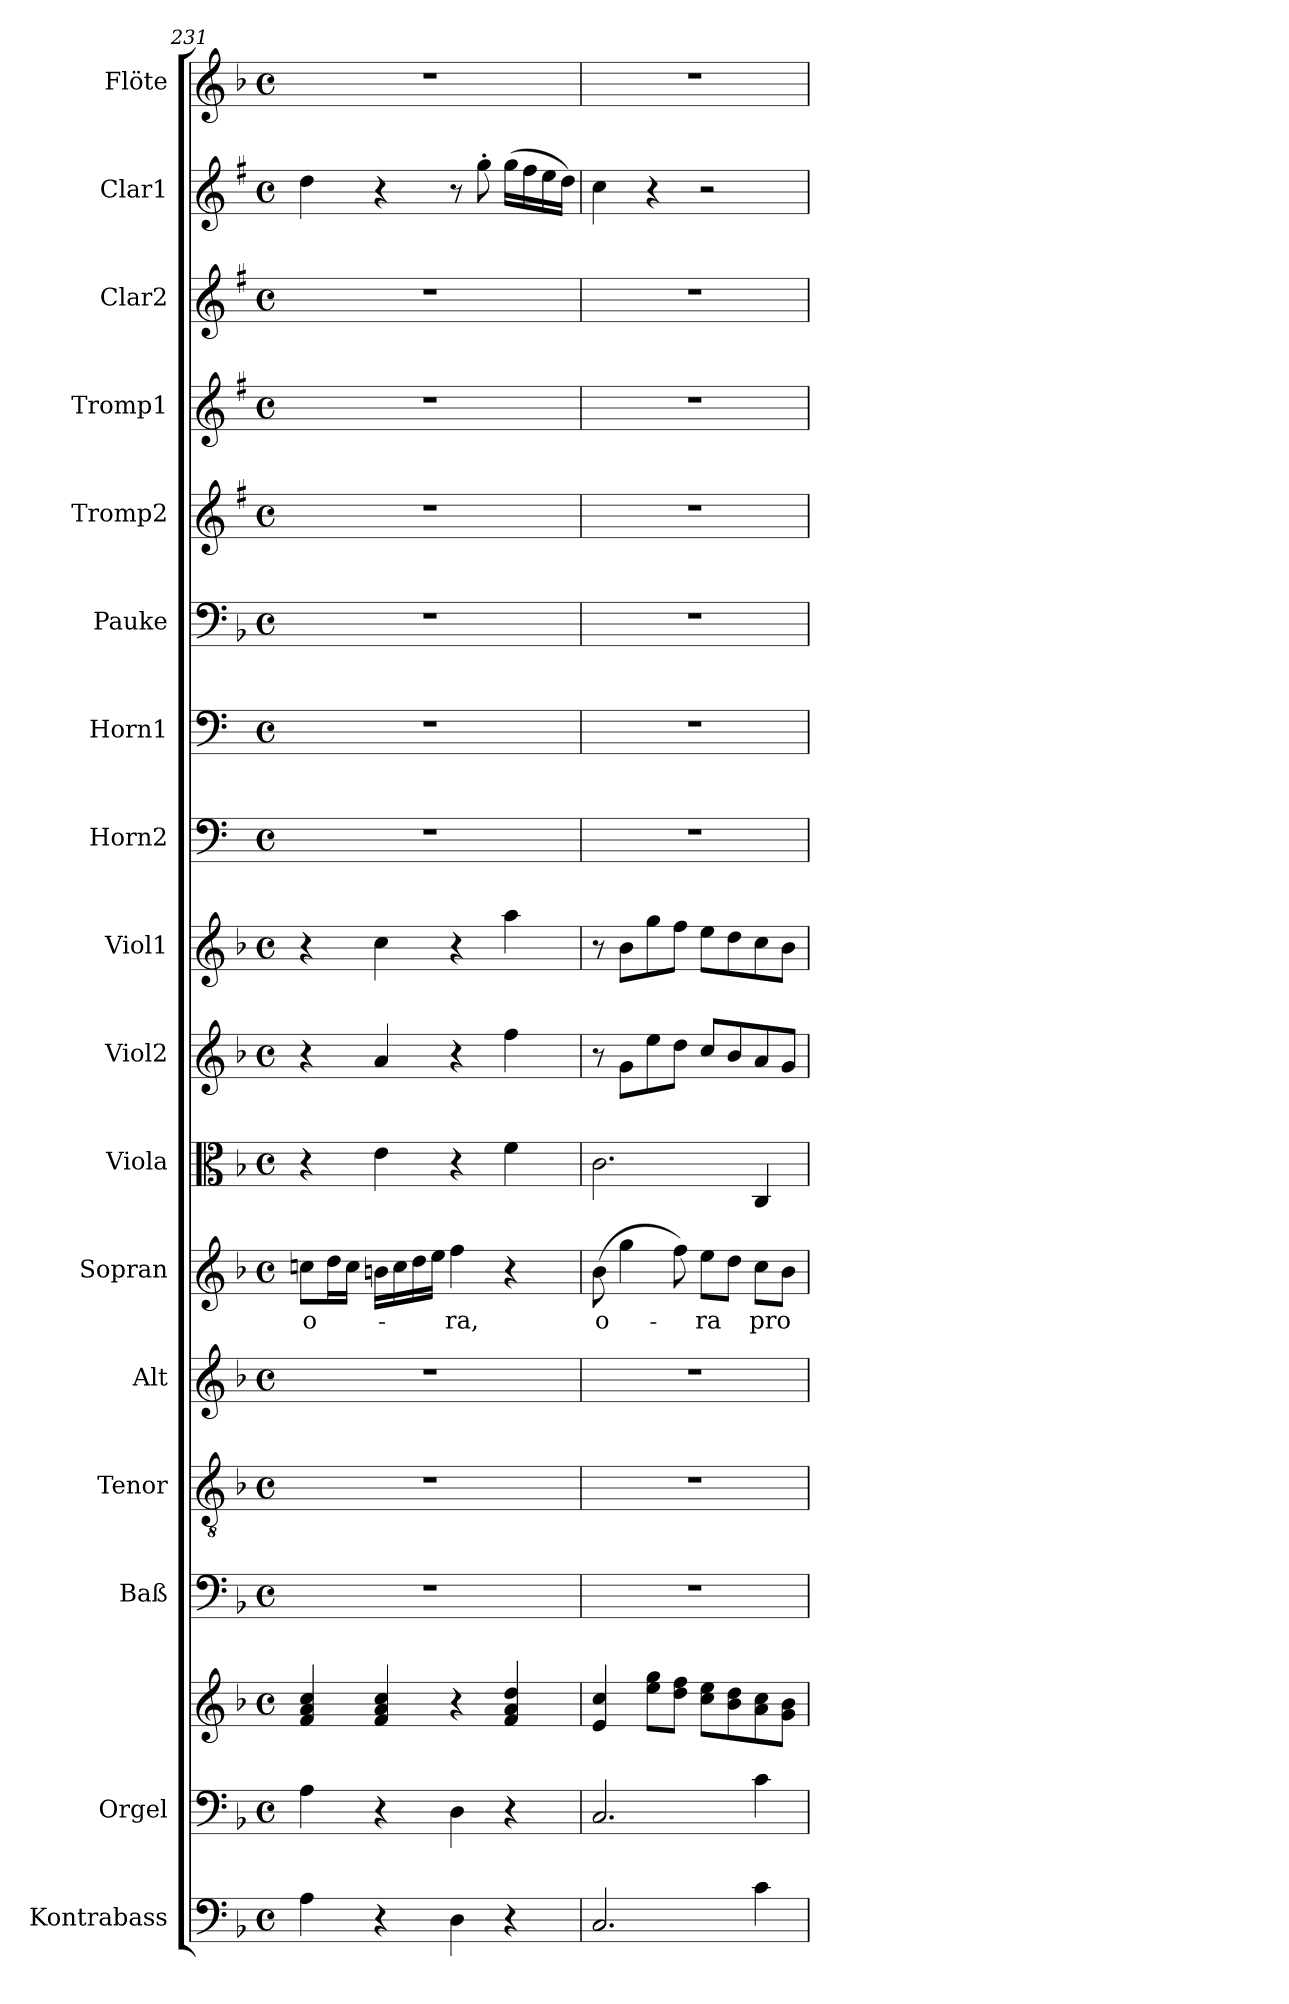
**kern	**kern	**kern	**kern	**kern	**kern	**kern	**text	**kern	**kern	**kern	**kern	**kern	**kern	**kern	**kern	**kern	**kern	**kern
*part17	*part16	*part16	*part15	*part14	*part13	*part12	*part12	*part11	*part10	*part9	*part8	*part7	*part6	*part5	*part4	*part3	*part2	*part1
*staff18	*staff17	*staff16	*staff15	*staff14	*staff13	*staff12	*staff12	*staff11	*staff10	*staff9	*staff8	*staff7	*staff6	*staff5	*staff4	*staff3	*staff2	*staff1
*I"Kontrabass	*I"Orgel	*	*I"Baß	*I"Tenor	*I"Alt	*I"Sopran	*	*I"Viola	*I"Viol2	*I"Viol1	*I"Horn2	*I"Horn1	*I"Pauke	*I"Tromp2	*I"Tromp1	*I"Clar2	*I"Clar1	*I"Flöte
*I'Kb	*	*	*I'B	*I'T	*I'A	*I'S	*	*I'Vla	*I'Vl2	*I'Vl1	*I'Hr2	*I'Hr1	*I'Pk	*I'Tr2	*I'Tr1	*I'Cl2	*I'Cl1	*I'Fl
*clefF4	*clefF4	*clefG2	*clefF4	*clefGv2	*clefG2	*clefG2	*	*clefC3	*clefG2	*clefG2	*clefF4	*clefF4	*clefF4	*clefG2	*clefG2	*clefG2	*clefG2	*clefG2
*ITrd7c12	*	*	*	*	*	*	*	*	*	*	*ITrd4c7	*ITrd4c7	*	*ITrd1c2	*ITrd1c2	*ITrd1c2	*ITrd1c2	*
*k[b-]	*k[b-]	*k[b-]	*k[b-]	*k[b-]	*k[b-]	*k[b-]	*	*k[b-]	*k[b-]	*k[b-]	*k[b-]	*k[b-]	*k[b-]	*k[b-]	*k[b-]	*k[b-]	*k[b-]	*k[b-]
*F:	*F:	*F:	*F:	*F:	*F:	*F:	*	*F:	*F:	*F:	*F:	*F:	*F:	*F:	*F:	*F:	*F:	*F:
*M4/4	*M4/4	*M4/4	*M4/4	*M4/4	*M4/4	*M4/4	*	*M4/4	*M4/4	*M4/4	*M4/4	*M4/4	*M4/4	*M4/4	*M4/4	*M4/4	*M4/4	*M4/4
*met(c)	*met(c)	*met(c)	*met(c)	*met(c)	*met(c)	*met(c)	*	*met(c)	*met(c)	*met(c)	*met(c)	*met(c)	*met(c)	*met(c)	*met(c)	*met(c)	*met(c)	*met(c)
=231	=231	=231	=231	=231	=231	=231	=231	=231	=231	=231	=231	=231	=231	=231	=231	=231	=231	=231
!	!	!	!	!	!	!	!LO:LY:b	!	!	!	!	!	!	!	!	!	!	!
4AA\	4A\	4f/ 4a/ 4cc/	1r	1r	1r	8ccn\L	o-	4r	4r	4r	1r	1r	1r	1r	1r	1r	4cc\	1r
.	.	.	.	.	.	16dd\L	.	.	.	.	.	.	.	.	.	.	.	.
.	.	.	.	.	.	16cc\JJ	.	.	.	.	.	.	.	.	.	.	.	.
4r	4r	4f/ 4a/ 4cc/	.	.	.	16bn\LL	.	4e\	4a/	4cc\	.	.	.	.	.	.	4r	.
.	.	.	.	.	.	16cc\	.	.	.	.	.	.	.	.	.	.	.	.
.	.	.	.	.	.	16dd\	.	.	.	.	.	.	.	.	.	.	.	.
.	.	.	.	.	.	16ee\JJ	.	.	.	.	.	.	.	.	.	.	.	.
!	!	!	!	!	!	!	!LO:LY:b	!	!	!	!	!	!	!	!	!	!	!
4DD\	4D\	4r	.	.	.	4ff\	-ra,	4r	4r	4r	.	.	.	.	.	.	8r	.
.	.	.	.	.	.	.	.	.	.	.	.	.	.	.	.	.	8ff'>\	.
4r	4r	4f/ 4a/ 4dd/	.	.	.	4r	.	4f\	4ff\	4aa\	.	.	.	.	.	.	(>16ff\LL	.
.	.	.	.	.	.	.	.	.	.	.	.	.	.	.	.	.	16ee\	.
.	.	.	.	.	.	.	.	.	.	.	.	.	.	.	.	.	16dd\	.
.	.	.	.	.	.	.	.	.	.	.	.	.	.	.	.	.	16cc\JJ)	.
=232	=232	=232	=232	=232	=232	=232	=232	=232	=232	=232	=232	=232	=232	=232	=232	=232	=232	=232
!	!	!	!	!	!	!	!LO:LY:b	!	!	!	!	!	!	!	!	!	!	!
2.CC/	2.C/	4e/ 4cc/	1r	1r	1r	(>8b-\	o-	2.c\	8r	8r	1r	1r	1r	1r	1r	1r	4b-\	1r
.	.	.	.	.	.	4gg\	.	.	8g\L	8b-\L	.	.	.	.	.	.	.	.
.	.	8ee\ 8gg\L	.	.	.	.	.	.	8ee\	8gg\	.	.	.	.	.	.	4r	.
.	.	8dd\ 8ff\J	.	.	.	8ff\)	.	.	8dd\J	8ff\J	.	.	.	.	.	.	.	.
!	!	!	!	!	!	!	!LO:LY:b	!	!	!	!	!	!	!	!	!	!	!
.	.	8cc\ 8ee\L	.	.	.	8ee\L	-ra	.	8cc/L	8ee\L	.	.	.	.	.	.	2r	.
.	.	8b-\ 8dd\	.	.	.	8dd\J	.	.	8b-/	8dd\	.	.	.	.	.	.	.	.
!	!	!	!	!	!	!	!LO:LY:b	!	!	!	!	!	!	!	!	!	!	!
4C\	4c\	8a\ 8cc\	.	.	.	8cc\L	pro	4C/	8a/	8cc\	.	.	.	.	.	.	.	.
.	.	8g\ 8b-\J	.	.	.	8b-\J	.	.	8g/J	8b-\J	.	.	.	.	.	.	.	.
=	=	=	=	=	=	=	=	=	=	=	=	=	=	=	=	=	=	=
*-	*-	*-	*-	*-	*-	*-	*-	*-	*-	*-	*-	*-	*-	*-	*-	*-	*-	*-
